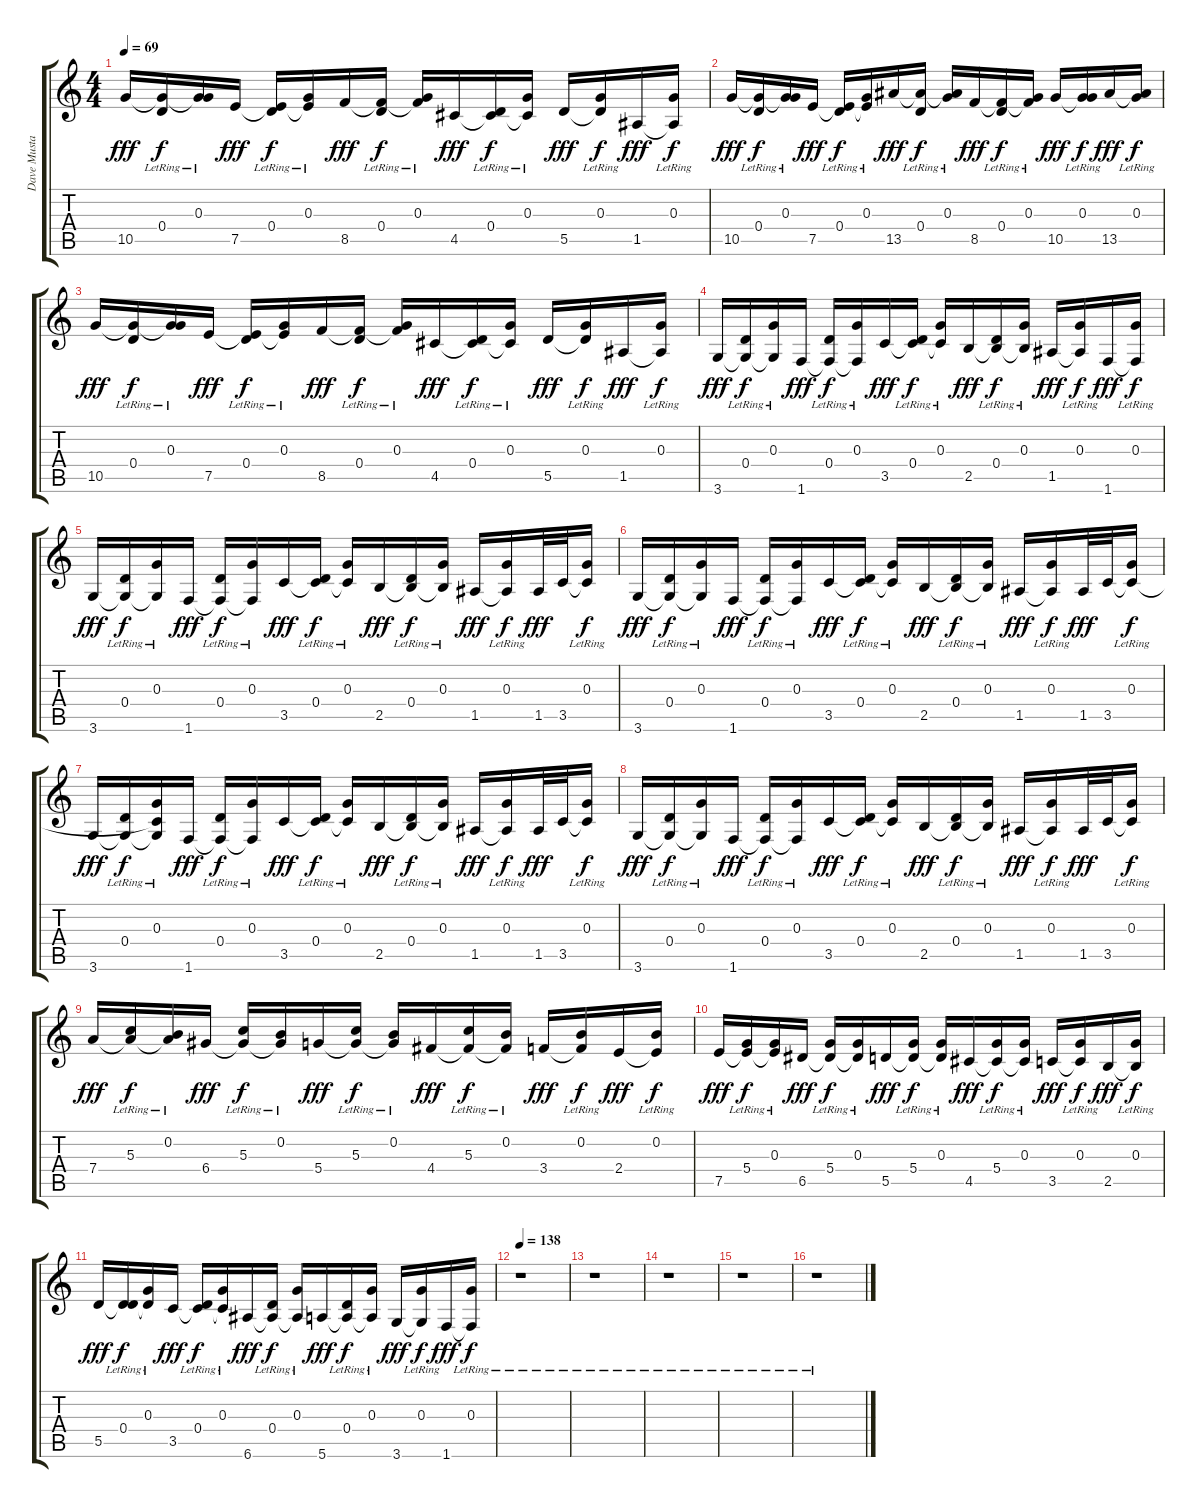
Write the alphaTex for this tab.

\track ("Dave Mustaine Acoustic" "Dave Musta") {instrument acousticguitarsteel}
\staff {score tabs}
\tuning (E4 B3 G3 D3 A2 E2) {hide}
\ts (4 4)
\tempo 69
\clef g2
\ks c
10.5.16{dy fff instrument acousticguitarsteel} (0.4{lr} 10.5{t}).16{dy f} (0.3{lr} 10.5{t}).16 7.5.16{dy fff} (0.4{lr} 7.5{t}).16{dy f} (0.3{lr} 7.5{t}).16 8.5.16{dy fff} (0.4{lr} 8.5{t}).16{dy f} (0.3{lr} 8.5{t}).16 4.5.16{dy fff} (0.4{lr} 4.5{t}).16{dy f} (0.3{lr} 4.5{t}).16 5.5.16{dy fff} (0.3{lr} 5.5{t}).16{dy f} 1.5.16{dy fff} (0.3{lr} 1.5{t}).16{dy f} |
10.5.16{dy fff} (0.4{lr} 10.5{t}).16{dy f} (0.3{lr} 10.5{t}).16 7.5.16{dy fff} (0.4{lr} 7.5{t}).16{dy f} (0.3{lr} 7.5{t}).16 13.5.16{dy fff} (0.4{lr} 13.5{t}).16{dy f} (0.3{lr} 13.5{t}).16 8.5.16{dy fff} (0.4{lr} 8.5{t}).16{dy f} (0.3{lr} 8.5{t}).16 10.5.16{dy fff} (0.3{lr} 10.5{t}).16{dy f} 13.5.16{dy fff} (0.3{lr} 13.5{t}).16{dy f} |
10.5.16{dy fff} (0.4{lr} 10.5{t}).16{dy f} (0.3{lr} 10.5{t}).16 7.5.16{dy fff} (0.4{lr} 7.5{t}).16{dy f} (0.3{lr} 7.5{t}).16 8.5.16{dy fff} (0.4{lr} 8.5{t}).16{dy f} (0.3{lr} 8.5{t}).16 4.5.16{dy fff} (0.4{lr} 4.5{t}).16{dy f} (0.3{lr} 4.5{t}).16 5.5.16{dy fff} (0.3{lr} 5.5{t}).16{dy f} 1.5.16{dy fff} (0.3{lr} 1.5{t}).16{dy f} |
3.6.16{dy fff} (0.4{lr} 3.6{t}).16{dy f} (0.3{lr} 3.6{t}).16 1.6.16{dy fff} (0.4{lr} 1.6{t}).16{dy f} (0.3{lr} 1.6{t}).16 3.5.16{dy fff} (0.4{lr} 3.5{t}).16{dy f} (0.3{lr} 3.5{t}).16 2.5.16{dy fff} (0.4{lr} 2.5{t}).16{dy f} (0.3{lr} 2.5{t}).16 1.5.16{dy fff} (0.3{lr} 1.5{t}).16{dy f} 1.6.16{dy fff} (0.3{lr} 1.6{t}).16{dy f} |
3.6.16{dy fff} (0.4{lr} 3.6{t}).16{dy f} (0.3{lr} 3.6{t}).16 1.6.16{dy fff} (0.4{lr} 1.6{t}).16{dy f} (0.3{lr} 1.6{t}).16 3.5.16{dy fff} (0.4{lr} 3.5{t}).16{dy f} (0.3{lr} 3.5{t}).16 2.5.16{dy fff} (0.4{lr} 2.5{t}).16{dy f} (0.3{lr} 2.5{t}).16 1.5.16{dy fff} (0.3{lr} 1.5{t}).16{dy f} 1.5.32{dy fff} 3.5.32 (0.3{lr} 3.5{t}).16{dy f} |
3.6.16{dy fff} (0.4{lr} 3.6{t}).16{dy f} (0.3{lr} 3.6{t}).16 1.6.16{dy fff} (0.4{lr} 1.6{t}).16{dy f} (0.3{lr} 1.6{t}).16 3.5.16{dy fff} (0.4{lr} 3.5{t}).16{dy f} (0.3{lr} 3.5{t}).16 2.5.16{dy fff} (0.4{lr} 2.5{t}).16{dy f} (0.3{lr} 2.5{t}).16 1.5.16{dy fff} (0.3{lr} 1.5{t}).16{dy f} 1.5.32{dy fff} 3.5.32 (0.3{lr} 3.5{t}).16{dy f} |
3.6.16{dy fff} (0.4{lr} 3.6{t}).16{dy f} (0.3{lr} 3.5{t} 3.6{t}).16 1.6.16{dy fff} (0.4{lr} 1.6{t}).16{dy f} (0.3{lr} 1.6{t}).16 3.5.16{dy fff} (0.4{lr} 3.5{t}).16{dy f} (0.3{lr} 3.5{t}).16 2.5.16{dy fff} (0.4{lr} 2.5{t}).16{dy f} (0.3{lr} 2.5{t}).16 1.5.16{dy fff} (0.3{lr} 1.5{t}).16{dy f} 1.5.32{dy fff} 3.5.32 (0.3{lr} 3.5{t}).16{dy f} |
3.6.16{dy fff} (0.4{lr} 3.6{t}).16{dy f} (0.3{lr} 3.6{t}).16 1.6.16{dy fff} (0.4{lr} 1.6{t}).16{dy f} (0.3{lr} 1.6{t}).16 3.5.16{dy fff} (0.4{lr} 3.5{t}).16{dy f} (0.3{lr} 3.5{t}).16 2.5.16{dy fff} (0.4{lr} 2.5{t}).16{dy f} (0.3{lr} 2.5{t}).16 1.5.16{dy fff} (0.3{lr} 1.5{t}).16{dy f} 1.5.32{dy fff} 3.5.32 (0.3{lr} 3.5{t}).16{dy f} |
7.4.16{dy fff} (5.3{lr} 7.4{t}).16{dy f} (0.2{lr} 7.4{t}).16 6.4.16{dy fff} (5.3{lr} 6.4{t}).16{dy f} (0.2{lr} 6.4{t}).16 5.4.16{dy fff} (5.3{lr} 5.4{t}).16{dy f} (0.2{lr} 5.4{t}).16 4.4.16{dy fff} (5.3{lr} 4.4{t}).16{dy f} (0.2{lr} 4.4{t}).16 3.4.16{dy fff} (0.2{lr} 3.4{t}).16{dy f} 2.4.16{dy fff} (0.2{lr} 2.4{t}).16{dy f} |
7.5.16{dy fff} (5.4{lr} 7.5{t}).16{dy f} (0.3{lr} 7.5{t}).16 6.5.16{dy fff} (5.4{lr} 6.5{t}).16{dy f} (0.3{lr} 6.5{t}).16 5.5.16{dy fff} (5.4{lr} 5.5{t}).16{dy f} (0.3{lr} 5.5{t}).16 4.5.16{dy fff} (5.4{lr} 4.5{t}).16{dy f} (0.3{lr} 4.5{t}).16 3.5.16{dy fff} (0.3{lr} 3.5{t}).16{dy f} 2.5.16{dy fff} (0.3{lr} 2.5{t}).16{dy f} |
5.5.16{dy fff} (0.4{lr} 5.5{t}).16{dy f} (0.3{lr} 5.5{t}).16 3.5.16{dy fff} (0.4{lr} 3.5{t}).16{dy f} (0.3{lr} 3.5{t}).16 6.6.16{dy fff} (0.4{lr} 6.6{t}).16{dy f} (0.3{lr} 6.6{t}).16 5.6.16{dy fff} (0.4{lr} 5.6{t}).16{dy f} (0.3{lr} 5.6{t}).16 3.6.16{dy fff} (0.3{lr} 3.6{t}).16{dy f} 1.6.16{dy fff} (0.3{lr} 1.6{t}).16{dy f} |
\tempo 138
r.1 |
r.1 |
r.1 |
r.1 |
r.1
